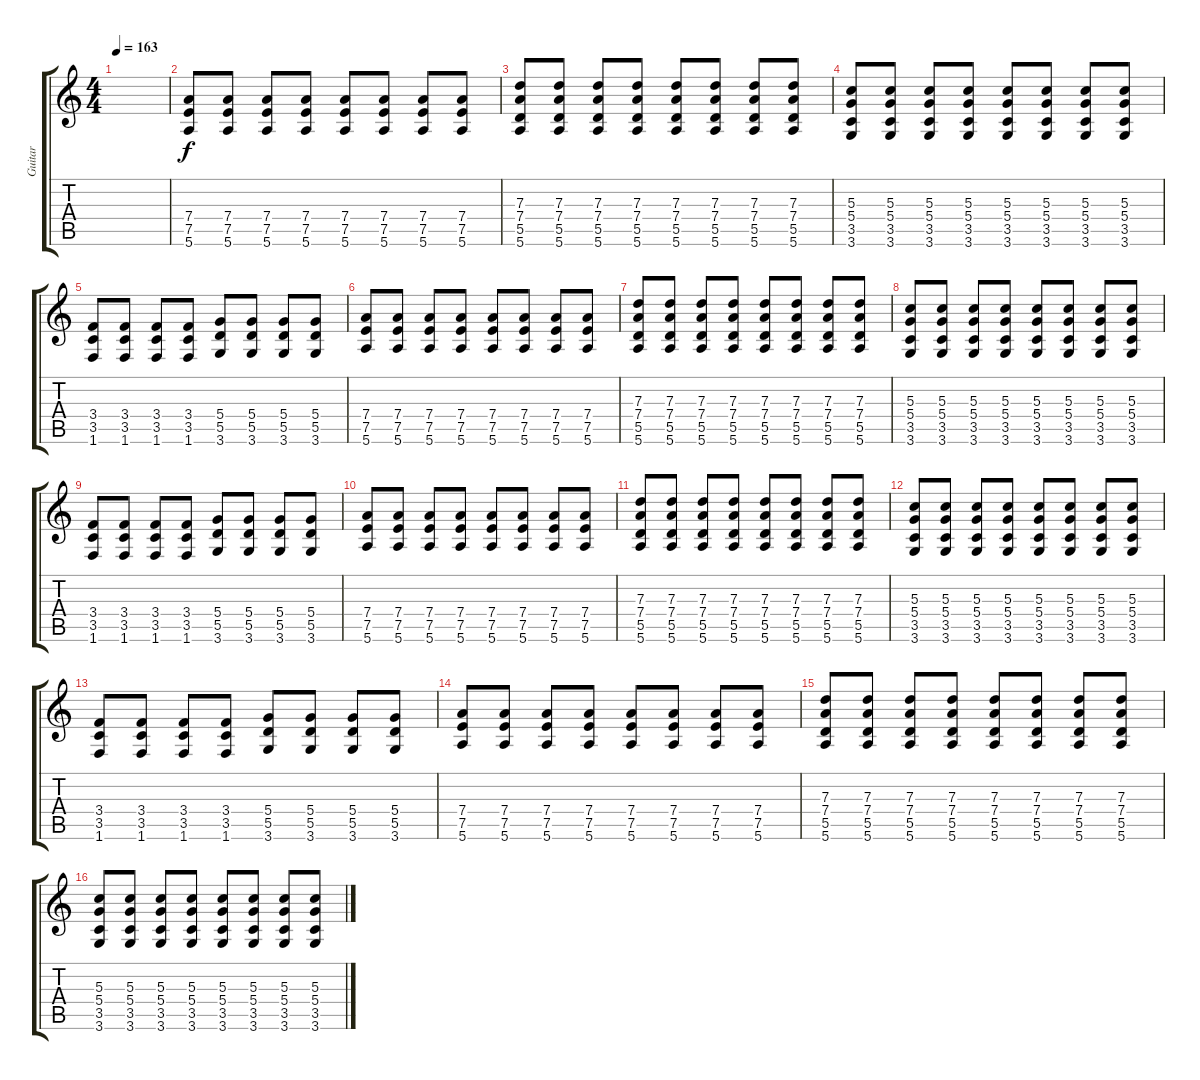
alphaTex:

\track ("Guitar" "Guitar") {instrument overdrivenguitar}
\staff {score tabs}
\tuning (E4 B3 G3 D3 A2 E2) {hide}
\ts (4 4)
\tempo 163
\clef g2
\ks c
|
(7.4 7.5 5.6).8{instrument overdrivenguitar} (7.4 7.5 5.6).8 (7.4 7.5 5.6).8 (7.4 7.5 5.6).8 (7.4 7.5 5.6).8 (7.4 7.5 5.6).8 (7.4 7.5 5.6).8 (7.4 7.5 5.6).8 |
(7.3 7.4 5.5 5.6).8 (7.3 7.4 5.5 5.6).8 (7.3 7.4 5.5 5.6).8 (7.3 7.4 5.5 5.6).8 (7.3 7.4 5.5 5.6).8 (7.3 7.4 5.5 5.6).8 (7.3 7.4 5.5 5.6).8 (7.3 7.4 5.5 5.6).8 |
(5.3 5.4 3.5 3.6).8 (5.3 5.4 3.5 3.6).8 (5.3 5.4 3.5 3.6).8 (5.3 5.4 3.5 3.6).8 (5.3 5.4 3.5 3.6).8 (5.3 5.4 3.5 3.6).8 (5.3 5.4 3.5 3.6).8 (5.3 5.4 3.5 3.6).8 |
(3.4 3.5 1.6).8 (3.4 3.5 1.6).8 (3.4 3.5 1.6).8 (3.4 3.5 1.6).8 (5.4 5.5 3.6).8 (5.4 5.5 3.6).8 (5.4 5.5 3.6).8 (5.4 5.5 3.6).8 |
(7.4 7.5 5.6).8{instrument overdrivenguitar} (7.4 7.5 5.6).8 (7.4 7.5 5.6).8 (7.4 7.5 5.6).8 (7.4 7.5 5.6).8 (7.4 7.5 5.6).8 (7.4 7.5 5.6).8 (7.4 7.5 5.6).8 |
(7.3 7.4 5.5 5.6).8 (7.3 7.4 5.5 5.6).8 (7.3 7.4 5.5 5.6).8 (7.3 7.4 5.5 5.6).8 (7.3 7.4 5.5 5.6).8 (7.3 7.4 5.5 5.6).8 (7.3 7.4 5.5 5.6).8 (7.3 7.4 5.5 5.6).8 |
(5.3 5.4 3.5 3.6).8 (5.3 5.4 3.5 3.6).8 (5.3 5.4 3.5 3.6).8 (5.3 5.4 3.5 3.6).8 (5.3 5.4 3.5 3.6).8 (5.3 5.4 3.5 3.6).8 (5.3 5.4 3.5 3.6).8 (5.3 5.4 3.5 3.6).8 |
(3.4 3.5 1.6).8 (3.4 3.5 1.6).8 (3.4 3.5 1.6).8 (3.4 3.5 1.6).8 (5.4 5.5 3.6).8 (5.4 5.5 3.6).8 (5.4 5.5 3.6).8 (5.4 5.5 3.6).8 |
(7.4 7.5 5.6).8{instrument overdrivenguitar} (7.4 7.5 5.6).8 (7.4 7.5 5.6).8 (7.4 7.5 5.6).8 (7.4 7.5 5.6).8 (7.4 7.5 5.6).8 (7.4 7.5 5.6).8 (7.4 7.5 5.6).8 |
(7.3 7.4 5.5 5.6).8 (7.3 7.4 5.5 5.6).8 (7.3 7.4 5.5 5.6).8 (7.3 7.4 5.5 5.6).8 (7.3 7.4 5.5 5.6).8 (7.3 7.4 5.5 5.6).8 (7.3 7.4 5.5 5.6).8 (7.3 7.4 5.5 5.6).8 |
(5.3 5.4 3.5 3.6).8 (5.3 5.4 3.5 3.6).8 (5.3 5.4 3.5 3.6).8 (5.3 5.4 3.5 3.6).8 (5.3 5.4 3.5 3.6).8 (5.3 5.4 3.5 3.6).8 (5.3 5.4 3.5 3.6).8 (5.3 5.4 3.5 3.6).8 |
(3.4 3.5 1.6).8 (3.4 3.5 1.6).8 (3.4 3.5 1.6).8 (3.4 3.5 1.6).8 (5.4 5.5 3.6).8 (5.4 5.5 3.6).8 (5.4 5.5 3.6).8 (5.4 5.5 3.6).8 |
(7.4 7.5 5.6).8{instrument overdrivenguitar} (7.4 7.5 5.6).8 (7.4 7.5 5.6).8 (7.4 7.5 5.6).8 (7.4 7.5 5.6).8 (7.4 7.5 5.6).8 (7.4 7.5 5.6).8 (7.4 7.5 5.6).8 |
(7.3 7.4 5.5 5.6).8 (7.3 7.4 5.5 5.6).8 (7.3 7.4 5.5 5.6).8 (7.3 7.4 5.5 5.6).8 (7.3 7.4 5.5 5.6).8 (7.3 7.4 5.5 5.6).8 (7.3 7.4 5.5 5.6).8 (7.3 7.4 5.5 5.6).8 |
(5.3 5.4 3.5 3.6).8 (5.3 5.4 3.5 3.6).8 (5.3 5.4 3.5 3.6).8 (5.3 5.4 3.5 3.6).8 (5.3 5.4 3.5 3.6).8 (5.3 5.4 3.5 3.6).8 (5.3 5.4 3.5 3.6).8 (5.3 5.4 3.5 3.6).8
